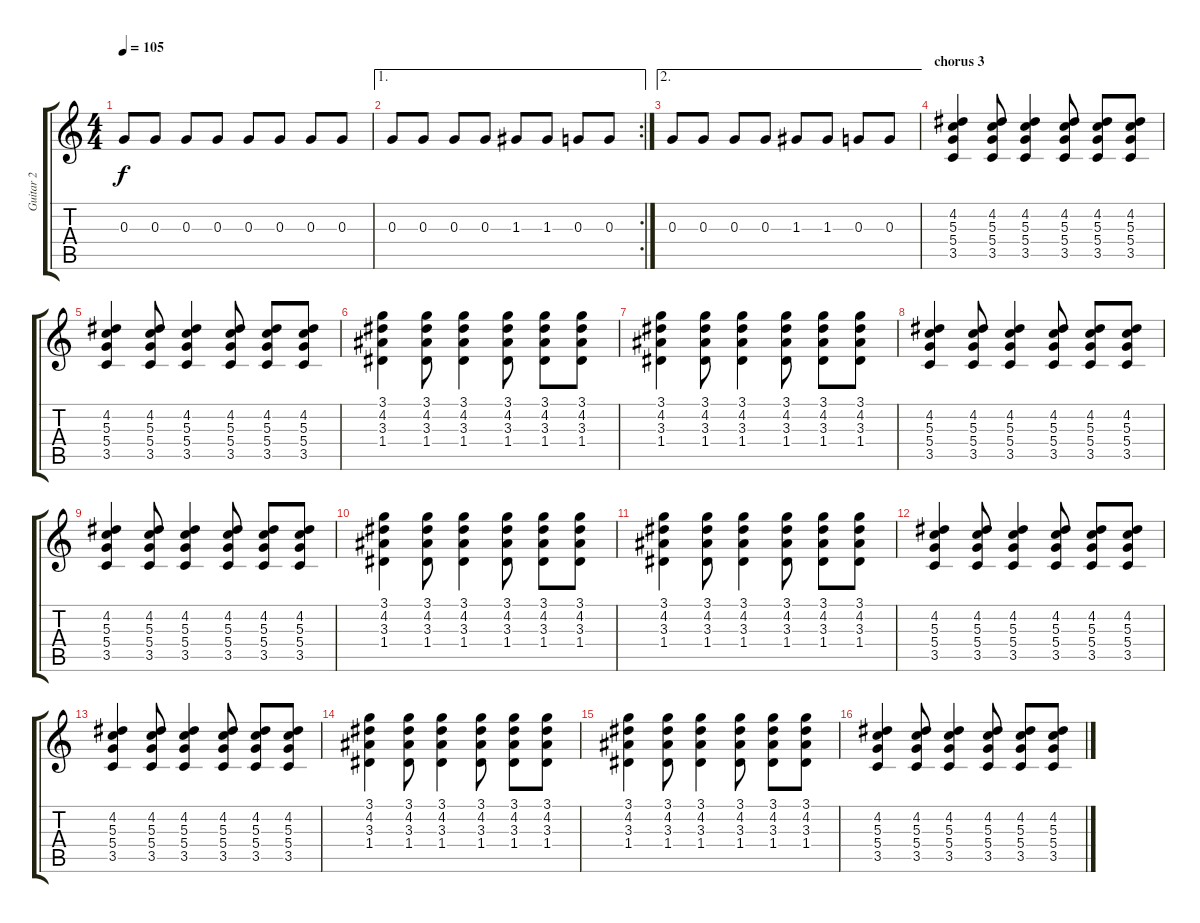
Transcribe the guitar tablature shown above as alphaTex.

\track ("Guitar 2" "Guitar 2") {instrument electricguitarjazz}
\staff {score tabs}
\tuning (E4 B3 G3 D3 A2 E2) {hide}
\ts (4 4)
\tempo 105
\clef g2
\ks c
0.3.8{dy f} 0.3.8 0.3.8 0.3.8 0.3.8 0.3.8 0.3.8 0.3.8 |
\ae 1
\rc 2
0.3.8 0.3.8 0.3.8 0.3.8 1.3.8 1.3.8 0.3.8 0.3.8 |
\ae 2
0.3.8 0.3.8 0.3.8 0.3.8 1.3.8 1.3.8 0.3.8 0.3.8 |
\section ("" "chorus 3")
(4.2 5.3 5.4 3.5).4{instrument overdrivenguitar} (4.2 5.3 5.4 3.5).8 (4.2 5.3 5.4 3.5).4 (4.2 5.3 5.4 3.5).8 (4.2 5.3 5.4 3.5).8 (4.2 5.3 5.4 3.5).8 |
(4.2 5.3 5.4 3.5).4 (4.2 5.3 5.4 3.5).8 (4.2 5.3 5.4 3.5).4 (4.2 5.3 5.4 3.5).8 (4.2 5.3 5.4 3.5).8 (4.2 5.3 5.4 3.5).8 |
(3.1 4.2 3.3 1.4).4 (3.1 4.2 3.3 1.4).8 (3.1 4.2 3.3 1.4).4 (3.1 4.2 3.3 1.4).8 (3.1 4.2 3.3 1.4).8 (3.1 4.2 3.3 1.4).8 |
(3.1 4.2 3.3 1.4).4 (3.1 4.2 3.3 1.4).8 (3.1 4.2 3.3 1.4).4 (3.1 4.2 3.3 1.4).8 (3.1 4.2 3.3 1.4).8 (3.1 4.2 3.3 1.4).8 |
(4.2 5.3 5.4 3.5).4 (4.2 5.3 5.4 3.5).8 (4.2 5.3 5.4 3.5).4 (4.2 5.3 5.4 3.5).8 (4.2 5.3 5.4 3.5).8 (4.2 5.3 5.4 3.5).8 |
(4.2 5.3 5.4 3.5).4 (4.2 5.3 5.4 3.5).8 (4.2 5.3 5.4 3.5).4 (4.2 5.3 5.4 3.5).8 (4.2 5.3 5.4 3.5).8 (4.2 5.3 5.4 3.5).8 |
(3.1 4.2 3.3 1.4).4 (3.1 4.2 3.3 1.4).8 (3.1 4.2 3.3 1.4).4 (3.1 4.2 3.3 1.4).8 (3.1 4.2 3.3 1.4).8 (3.1 4.2 3.3 1.4).8 |
(3.1 4.2 3.3 1.4).4 (3.1 4.2 3.3 1.4).8 (3.1 4.2 3.3 1.4).4 (3.1 4.2 3.3 1.4).8 (3.1 4.2 3.3 1.4).8 (3.1 4.2 3.3 1.4).8 |
(4.2 5.3 5.4 3.5).4{instrument overdrivenguitar} (4.2 5.3 5.4 3.5).8 (4.2 5.3 5.4 3.5).4 (4.2 5.3 5.4 3.5).8 (4.2 5.3 5.4 3.5).8 (4.2 5.3 5.4 3.5).8 |
(4.2 5.3 5.4 3.5).4 (4.2 5.3 5.4 3.5).8 (4.2 5.3 5.4 3.5).4 (4.2 5.3 5.4 3.5).8 (4.2 5.3 5.4 3.5).8 (4.2 5.3 5.4 3.5).8 |
(3.1 4.2 3.3 1.4).4 (3.1 4.2 3.3 1.4).8 (3.1 4.2 3.3 1.4).4 (3.1 4.2 3.3 1.4).8 (3.1 4.2 3.3 1.4).8 (3.1 4.2 3.3 1.4).8 |
(3.1 4.2 3.3 1.4).4 (3.1 4.2 3.3 1.4).8 (3.1 4.2 3.3 1.4).4 (3.1 4.2 3.3 1.4).8 (3.1 4.2 3.3 1.4).8 (3.1 4.2 3.3 1.4).8 |
(4.2 5.3 5.4 3.5).4 (4.2 5.3 5.4 3.5).8 (4.2 5.3 5.4 3.5).4 (4.2 5.3 5.4 3.5).8 (4.2 5.3 5.4 3.5).8 (4.2 5.3 5.4 3.5).8
